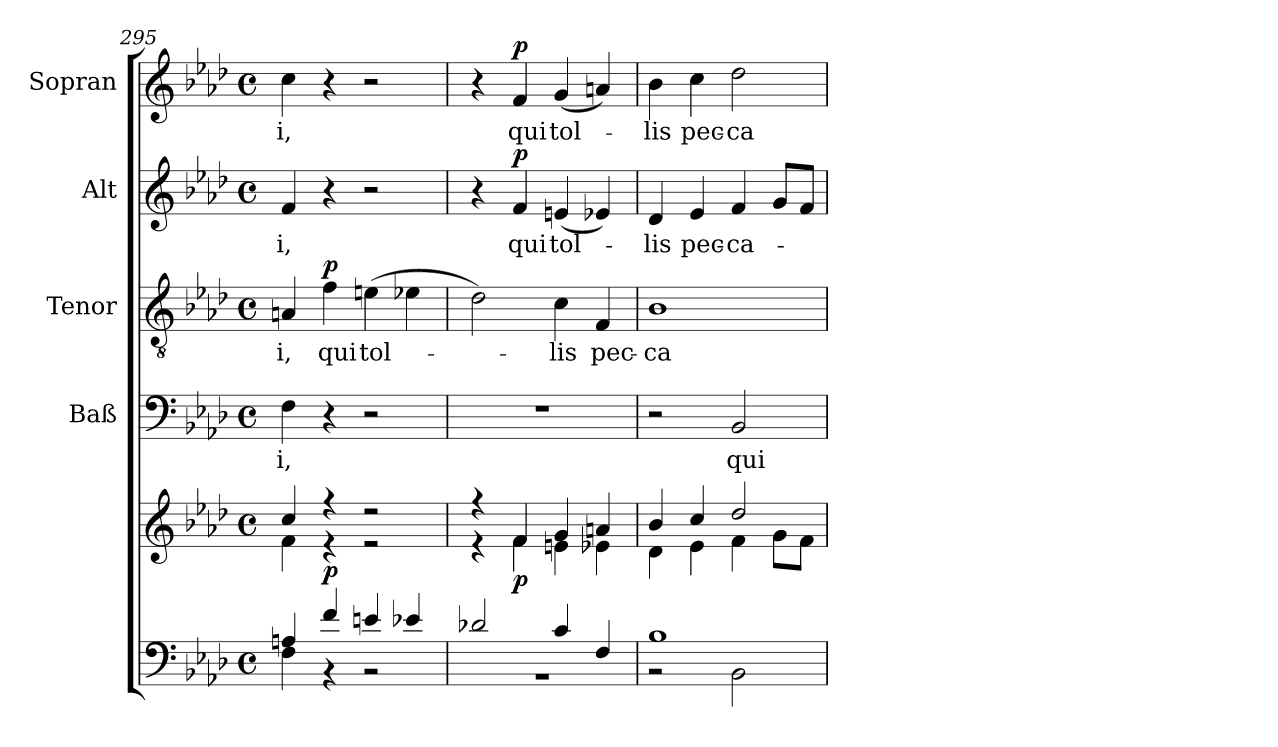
**kern	**kern	**dynam	**kern	**text	**kern	**text	**dynam	**kern	**text	**dynam	**kern	**text	**dynam
*part5	*part5	*part5	*part4	*part4	*part3	*part3	*part3	*part2	*part2	*part2	*part1	*part1	*part1
*staff6	*staff5	*staff5/6	*staff4	*staff4	*staff3	*staff3	*staff3	*staff2	*staff2	*staff2	*staff1	*staff1	*staff1
*	*	*	*I"Baß	*	*I"Tenor	*	*	*I"Alt	*	*	*I"Sopran	*	*
*	*	*	*I'Baß	*	*I'Ten	*	*	*I'Alt	*	*	*I'Sop	*	*
*clefF4	*clefG2	*	*clefF4	*	*clefGv2	*	*	*clefG2	*	*	*clefG2	*	*
*k[b-e-a-d-]	*k[b-e-a-d-]	*	*k[b-e-a-d-]	*	*k[b-e-a-d-]	*	*	*k[b-e-a-d-]	*	*	*k[b-e-a-d-]	*	*
*A-:	*A-:	*	*A-:	*	*A-:	*	*	*A-:	*	*	*A-:	*	*
*M4/4	*M4/4	*	*M4/4	*	*M4/4	*	*	*M4/4	*	*	*M4/4	*	*
*met(c)	*met(c)	*	*met(c)	*	*met(c)	*	*	*met(c)	*	*	*met(c)	*	*
=295	=295	=295	=295	=295	=295	=295	=295	=295	=295	=295	=295	=295	=295
*^	*^	*	*	*	*	*	*	*	*	*	*	*	*
!	!	!	!	!	!	!LO:LY:b	!	!LO:LY:b	!	!	!LO:LY:b	!	!	!LO:LY:b	!
4An/	4F\	4cc/	4f\	.	4F\	-i,	4An/	-i,	.	4f/	-i,	.	4cc\	-i,	.
!	!	!	!	!LO:DY:a=2	!	!	!	!LO:LY:b	!LO:DY:a	!	!	!	!	!	!
4f/	4r	4r	4r	p	4r	.	4f\	qui	p	4r	.	.	4r	.	.
!	!	!	!	!	!	!	!	!LO:LY:b	!	!	!	!	!	!	!
4en/	2r	2r	2r	.	2r	.	(>4en\	tol-	.	2r	.	.	2r	.	.
4e-X/	.	.	.	.	.	.	4e-X\	.	.	.	.	.	.	.	.
=296	=296	=296	=296	=296	=296	=296	=296	=296	=296	=296	=296	=296	=296	=296	=296
2d-X/	1rC	4r	4r	.	1r	.	2d-\)	.	.	4r	.	.	4r	.	.
!	!	!	!	!LO:DY:b	!	!	!	!	!	!	!LO:LY:b	!LO:DY:a	!	!LO:LY:b	!LO:DY:a
.	.	4f/	4f\	p	.	.	.	.	.	4f/	qui	p	4f/	qui	p
!	!	!	!	!	!	!	!	!LO:LY:b	!	!	!LO:LY:b	!	!	!LO:LY:b	!
4c/	.	4g/	4en\	.	.	.	4c\	-lis	.	(<4en/	tol-	.	(<4g/	tol-	.
!	!	!	!	!	!	!	!	!LO:LY:b	!	!	!	!	!	!	!
4F/	.	4an/	4e-X\	.	.	.	4F/	pec-	.	4e-X/)	.	.	4an/)	.	.
!!LO:LB:g=z
=297	=297	=297	=297	=297	=297	=297	=297	=297	=297	=297	=297	=297	=297	=297	=297
!	!	!	!	!	!	!	!	!LO:LY:b	!	!	!LO:LY:b	!	!	!LO:LY:b	!
1B-	2rBB	4b-/	4d-\	.	2r	.	1B-	-ca-	.	4d-/	-lis	.	4b-\	-lis	.
!	!	!	!	!	!	!	!	!	!	!	!LO:LY:b	!	!	!LO:LY:b	!
.	.	4cc/	4e-\	.	.	.	.	.	.	4e-/	pec-	.	4cc\	pec-	.
!	!	!	!	!	!	!LO:LY:b	!	!	!	!	!LO:LY:b	!	!	!LO:LY:b	!
.	2BB-\	2dd-/	4f\	.	2BB-/	qui	.	.	.	4f/	-ca-	.	2dd-\	-ca-	.
.	.	.	8g\L	.	.	.	.	.	.	8g/L	.	.	.	.	.
.	.	.	8f\J	.	.	.	.	.	.	8f/J	.	.	.	.	.
*v	*v	*	*	*	*	*	*	*	*	*	*	*	*	*	*
*	*v	*v	*	*	*	*	*	*	*	*	*	*	*	*
=	=	=	=	=	=	=	=	=	=	=	=	=	=
*-	*-	*-	*-	*-	*-	*-	*-	*-	*-	*-	*-	*-	*-
